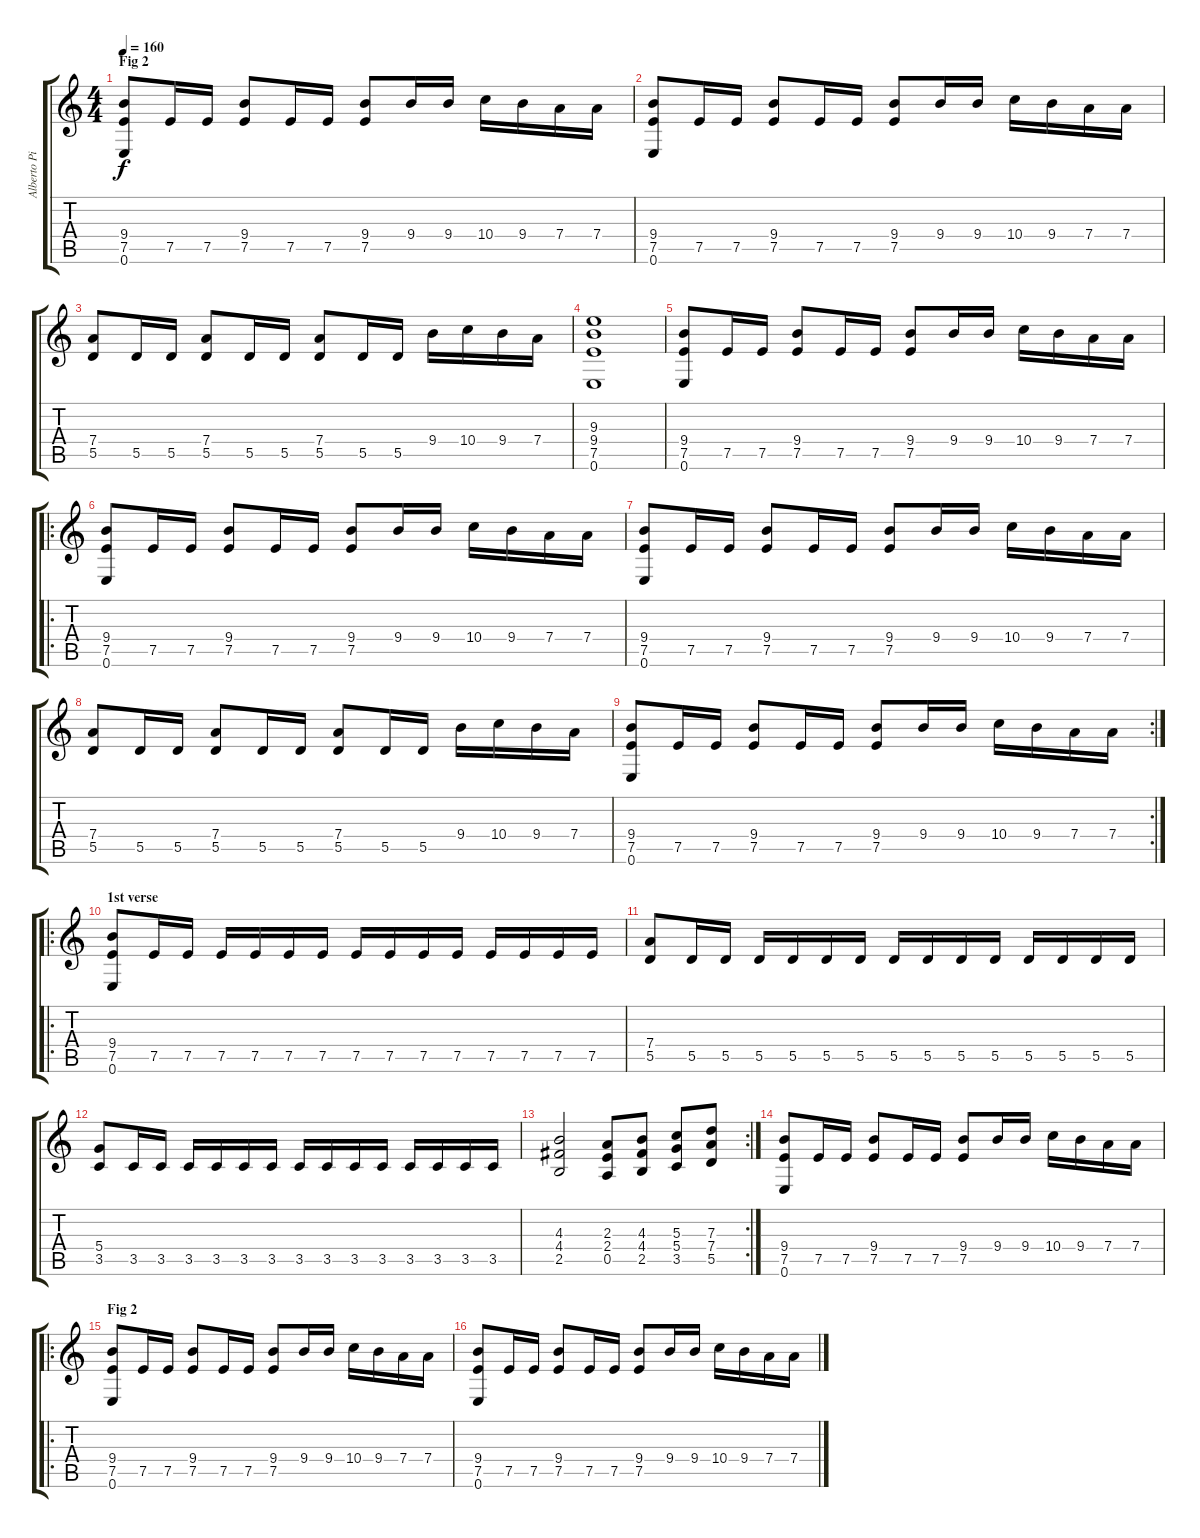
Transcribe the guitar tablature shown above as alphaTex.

\track ("Alberto Pimentel" "Alberto Pi") {instrument distortionguitar}
\staff {score tabs}
\tuning (E4 B3 G3 D3 A2 E2) {hide}
\ts (4 4)
\section ("" "Fig 2")
\tempo 160
\clef g2
\ks c
(9.4 7.5 0.6).8{dy f} 7.5.16 7.5.16 (9.4 7.5).8 7.5.16 7.5.16 (9.4 7.5).8 9.4.16 9.4.16 10.4.16 9.4.16 7.4.16 7.4.16 |
(9.4 7.5 0.6).8 7.5.16 7.5.16 (9.4 7.5).8 7.5.16 7.5.16 (9.4 7.5).8 9.4.16 9.4.16 10.4.16 9.4.16 7.4.16 7.4.16 |
(7.4 5.5).8 5.5.16 5.5.16 (7.4 5.5).8 5.5.16 5.5.16 (7.4 5.5).8 5.5.16 5.5.16 9.4.16 10.4.16 9.4.16 7.4.16 |
(9.3 9.4 7.5 0.6).1 |
(9.4 7.5 0.6).8 7.5.16 7.5.16 (9.4 7.5).8 7.5.16 7.5.16 (9.4 7.5).8 9.4.16 9.4.16 10.4.16 9.4.16 7.4.16 7.4.16 |
\ro
(9.4 7.5 0.6).8 7.5.16 7.5.16 (9.4 7.5).8 7.5.16 7.5.16 (9.4 7.5).8 9.4.16 9.4.16 10.4.16 9.4.16 7.4.16 7.4.16 |
(9.4 7.5 0.6).8 7.5.16 7.5.16 (9.4 7.5).8 7.5.16 7.5.16 (9.4 7.5).8 9.4.16 9.4.16 10.4.16 9.4.16 7.4.16 7.4.16 |
(7.4 5.5).8 5.5.16 5.5.16 (7.4 5.5).8 5.5.16 5.5.16 (7.4 5.5).8 5.5.16 5.5.16 9.4.16 10.4.16 9.4.16 7.4.16 |
\rc 2
(9.4 7.5 0.6).8 7.5.16 7.5.16 (9.4 7.5).8 7.5.16 7.5.16 (9.4 7.5).8 9.4.16 9.4.16 10.4.16 9.4.16 7.4.16 7.4.16 |
\ro
\section ("" "1st verse")
(9.4 7.5 0.6).8 7.5.16 7.5.16 7.5.16 7.5.16 7.5.16 7.5.16 7.5.16 7.5.16 7.5.16 7.5.16 7.5.16 7.5.16 7.5.16 7.5.16 |
(7.4 5.5).8 5.5.16 5.5.16 5.5.16 5.5.16 5.5.16 5.5.16 5.5.16 5.5.16 5.5.16 5.5.16 5.5.16 5.5.16 5.5.16 5.5.16 |
(5.4 3.5).8 3.5.16 3.5.16 3.5.16 3.5.16 3.5.16 3.5.16 3.5.16 3.5.16 3.5.16 3.5.16 3.5.16 3.5.16 3.5.16 3.5.16 |
\rc 2
(4.3 4.4 2.5).2 (2.3 2.4 0.5).8 (4.3 4.4 2.5).8 (5.3 5.4 3.5).8 (7.3 7.4 5.5).8 |
(9.4 7.5 0.6).8 7.5.16 7.5.16 (9.4 7.5).8 7.5.16 7.5.16 (9.4 7.5).8 9.4.16 9.4.16 10.4.16 9.4.16 7.4.16 7.4.16 |
\ro
\section ("" "Fig 2")
(9.4 7.5 0.6).8 7.5.16 7.5.16 (9.4 7.5).8 7.5.16 7.5.16 (9.4 7.5).8 9.4.16 9.4.16 10.4.16 9.4.16 7.4.16 7.4.16 |
(9.4 7.5 0.6).8 7.5.16 7.5.16 (9.4 7.5).8 7.5.16 7.5.16 (9.4 7.5).8 9.4.16 9.4.16 10.4.16 9.4.16 7.4.16 7.4.16
